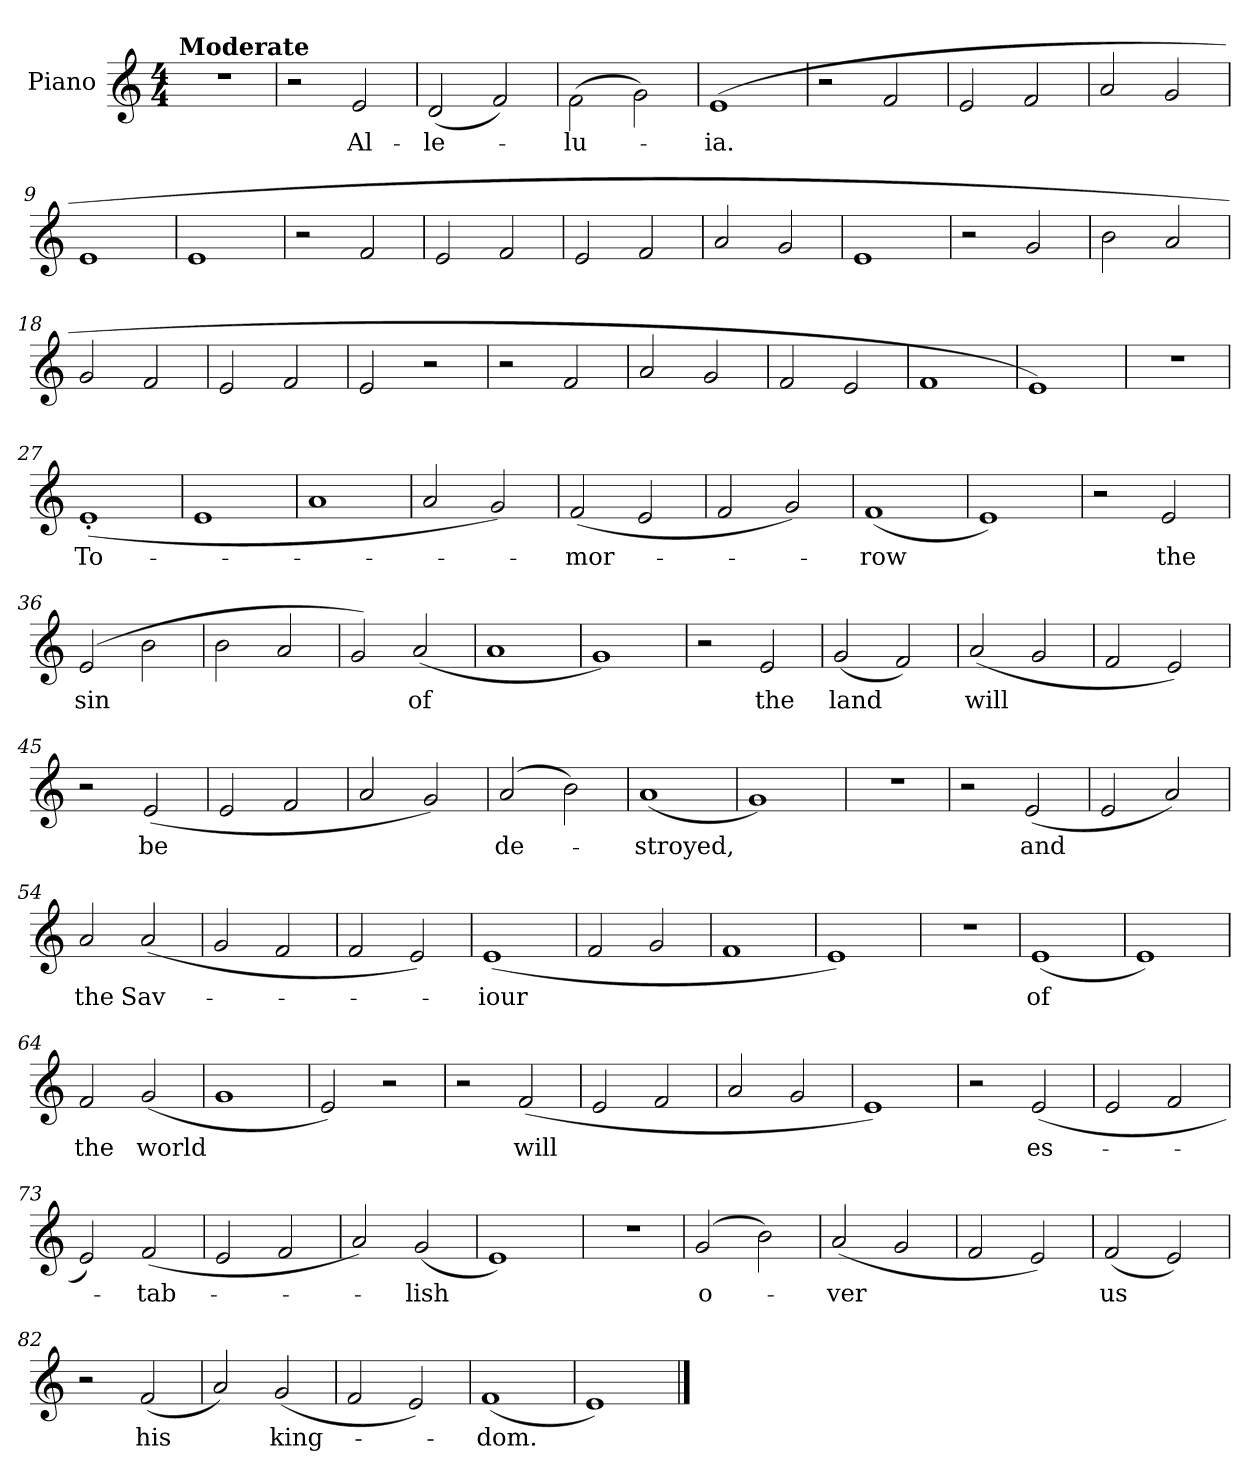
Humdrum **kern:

**kern	**text
*part1	*part1
*staff1	*staff1
*I"Piano	*
*I'Pno.	*
*clefG2	*
*k[]	*
*M4/4	*
*MM120	*
=1	=1
!LO:TX:a:B:t=Moderate	!
1r	.
=2	=2
2r	.
2e/	Al-
=3	=3
(>2d/	-le-
2f/)	.
=4	=4
(>2f\	lu-
2g\)	.
=5	=5
(>1e	ia.
=6	=6
2r	.
2f/	.
=7	=7
2e/	.
2f/	.
=8	=8
2a/	.
2g/	.
=9	=9
1e	.
=10	=10
1e	.
!!LO:LB:g=z
=11	=11
2r	.
2f/	.
=12	=12
2e/	.
2f/	.
=13	=13
2e/	.
2f/	.
=14	=14
2a/	.
2g/	.
=15	=15
1e	.
=16	=16
2r	.
2g/	.
=17	=17
2b\	.
2a/	.
=18	=18
2g/	.
2f/	.
=19	=19
2e/	.
2f/	.
=20	=20
2e/	.
2r	.
=21	=21
2r	.
2f/	.
!!LO:LB:g=z
=22	=22
2a/	.
2g/	.
=23	=23
2f/	.
2e/	.
=24	=24
1f	.
=25	=25
1e)	.
=26	=26
1r	.
=27	=27
(>1e'	To-
=28	=28
1e	.
=29	=29
1a	.
=30	=30
2a/	.
2g/)	.
=31	=31
(<2f/	-mor-
2e/	.
=32	=32
2f/	.
2g/)	.
!!LO:LB:g=z
=33	=33
(<1f	-row
=34	=34
1e)	.
=35	=35
2r	.
2e/	the
=36	=36
(>2e/	sin
2b\	.
=37	=37
2b\	.
2a/	.
=38	=38
2g/)	.
(<2a/	of
=39	=39
1a	.
=40	=40
1g)	.
=41	=41
2r	.
2e/	the
=42	=42
(<2g/	land
2f/)	.
=43	=43
(<2a/	will
2g/	.
!!LO:LB:g=z
=44	=44
2f/	.
2e/)	.
=45	=45
2r	.
(>2e/	be
=46	=46
2e/	.
2f/	.
=47	=47
2a/	.
2g/)	.
=48	=48
(>2a/	de-
2b\)	.
=49	=49
(<1a	stroyed,
=50	=50
1g)	.
=51	=51
1r	.
=52	=52
2r	.
(>2e/	and
=53	=53
2e/	.
2a/)	.
=54	=54
2a/	the
(>2a/	Sav-
!!LO:LB:g=z
=55	=55
2g/	.
2f/	.
=56	=56
2f/	.
2e/)	.
=57	=57
(>1e	iour
=58	=58
2f/	.
2g/	.
=59	=59
1f	.
=60	=60
1e)	.
=61	=61
1r	.
=62	=62
(>1e	of
=63	=63
1e)	.
=64	=64
2f/	the
(<2g/	world
=65	=65
1g	.
!!LO:LB:g=z
=66	=66
2e/)	.
2r	.
=67	=67
2r	.
(<2f/	will
=68	=68
2e/	.
2f/	.
=69	=69
2a/	.
2g/	.
=70	=70
1e)	.
=71	=71
2r	.
(>2e/	es-
=72	=72
2e/	.
2f/	.
=73	=73
2e/)	.
(<2f/	tab-
=74	=74
2e/	.
2f/	.
=75	=75
2a/)	.
(<2g/	lish
=76	=76
1e)	.
!!LO:LB:g=z
=77	=77
1r	.
=78	=78
(>2g/	o-
2b\)	.
=79	=79
(<2a/	ver
2g/	.
=80	=80
2f/	.
2e/)	.
=81	=81
(<2f/	us
2e/)	.
=82	=82
2r	.
(>2f/	his
=83	=83
2a/)	.
(<2g/	king-
=84	=84
2f/	.
2e/)	.
=85	=85
(<1f	dom.
=86	=86
1e)	.
==	==
*-	*-
